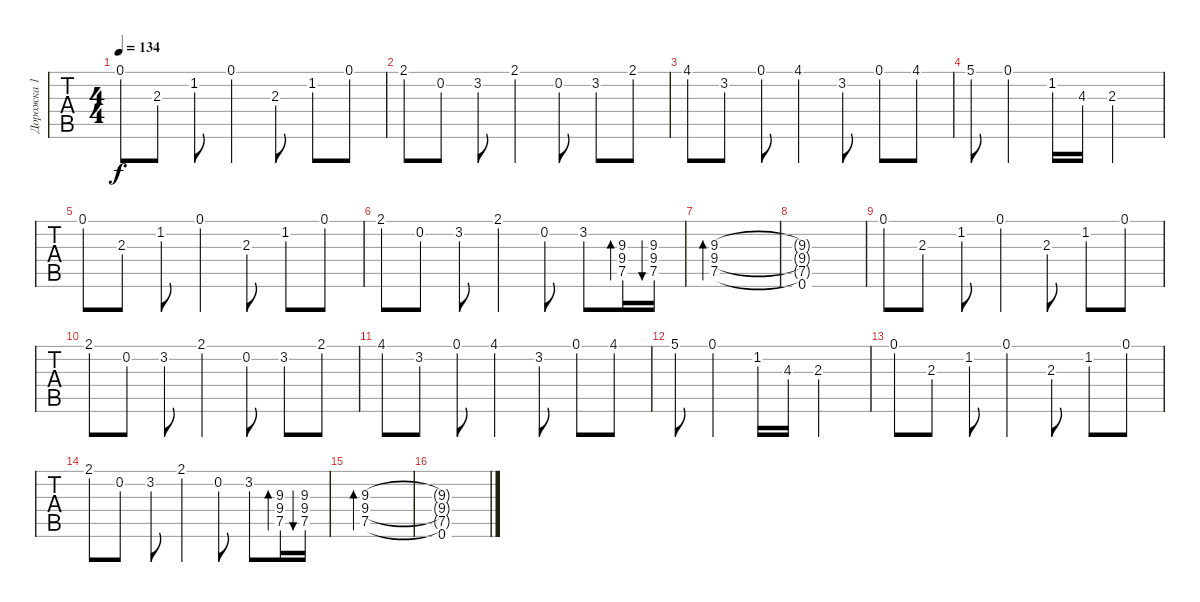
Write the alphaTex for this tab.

\track ("Дорожка 1" "Дорожка 1") {instrument overdrivenguitar}
\staff {tabs}
\tuning (E4 B3 G3 D3 A2 E2) {hide}
\ts (4 4)
\tempo 134
\clef g2
\ks c
0.1.8{dy f} 2.3.8 1.2.8 0.1.4 2.3.8 1.2.8 0.1.8 |
2.1.8 0.2.8 3.2.8 2.1.4 0.2.8 3.2.8 2.1.8 |
4.1.8 3.2.8 0.1.8 4.1.4 3.2.8 0.1.8 4.1.8 |
5.1.8 0.1{st}.4 1.2.16 4.3.16 2.3{st}.2 |
0.1.8 2.3.8 1.2.8 0.1.4 2.3.8 1.2.8 0.1.8 |
2.1.8 0.2.8 3.2.8 2.1.4 0.2.8 3.2.8 (9.3 9.4 7.5).16{bd 60} (9.3 9.4 7.5).16{bu 60} |
(9.3 9.4 7.5).1{bd 60} |
(9.3{t} 9.4{t} 7.5{t} 0.6).1 |
0.1.8 2.3.8 1.2.8 0.1.4 2.3.8 1.2.8 0.1.8 |
2.1.8 0.2.8 3.2.8 2.1.4 0.2.8 3.2.8 2.1.8 |
4.1.8 3.2.8 0.1.8 4.1.4 3.2.8 0.1.8 4.1.8 |
5.1.8 0.1{st}.4 1.2.16 4.3.16 2.3{st}.2 |
0.1.8 2.3.8 1.2.8 0.1.4 2.3.8 1.2.8 0.1.8 |
2.1.8 0.2.8 3.2.8 2.1.4 0.2.8 3.2.8 (9.3 9.4 7.5).16{bd 60} (9.3 9.4 7.5).16{bu 60} |
(9.3 9.4 7.5).1{bd 60} |
(9.3{t} 9.4{t} 7.5{t} 0.6).1
